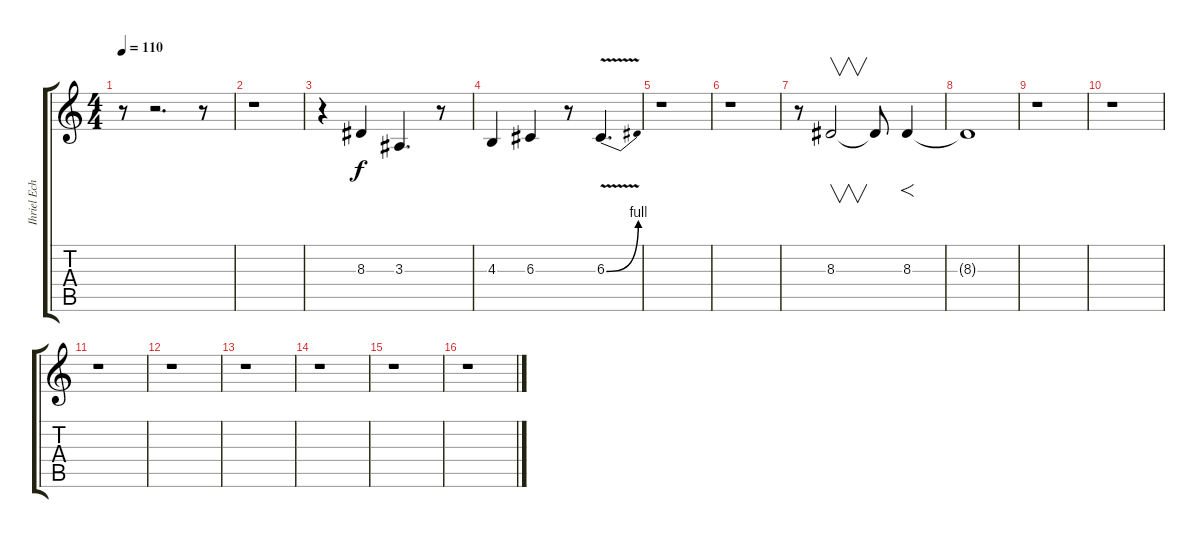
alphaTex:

\track ("Ihriel Echo" "Ihriel Ech") {instrument synthvoice}
\staff {score tabs}
\tuning (E4 B3 G3 D3 A2 E2) {hide}
\ts (4 4)
\tempo 110
\clef g2
\ks c
r.8{dy mp} r.2{d} r.8 |
r.1 |
r.4 8.3.4{dy f} 3.3.4{d} r.8 |
4.3.4 6.3.4 r.8 6.3{be (bend 0 0 60 4) v}.4{d} |
r.1 |
r.1 |
r.8 8.3.2{v} 8.3{t}.8 8.3.4{f} |
8.3{t}.1 |
r.1 |
r.1 |
r.1 |
r.1 |
r.1 |
r.1 |
r.1 |
r.1
